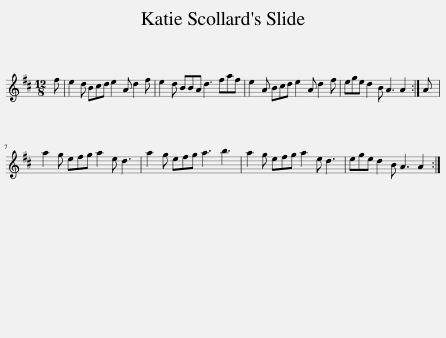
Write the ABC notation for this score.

X:1
L:1/8
M:12/8
I:linebreak $
K:D
V:1 treble
V:1
 f | e2 d Bcd e2 A d2 f | e2 d BBA d3 faf | e2 A Bcd e2 A d2 f | ege d2 B A3 A2 :| %5
 A |$ a2 g efg a2 e d3 | a2 g efg a3 b3 | a2 g efg a2 e d3 | ege d2 B A3 A2 :| %10
